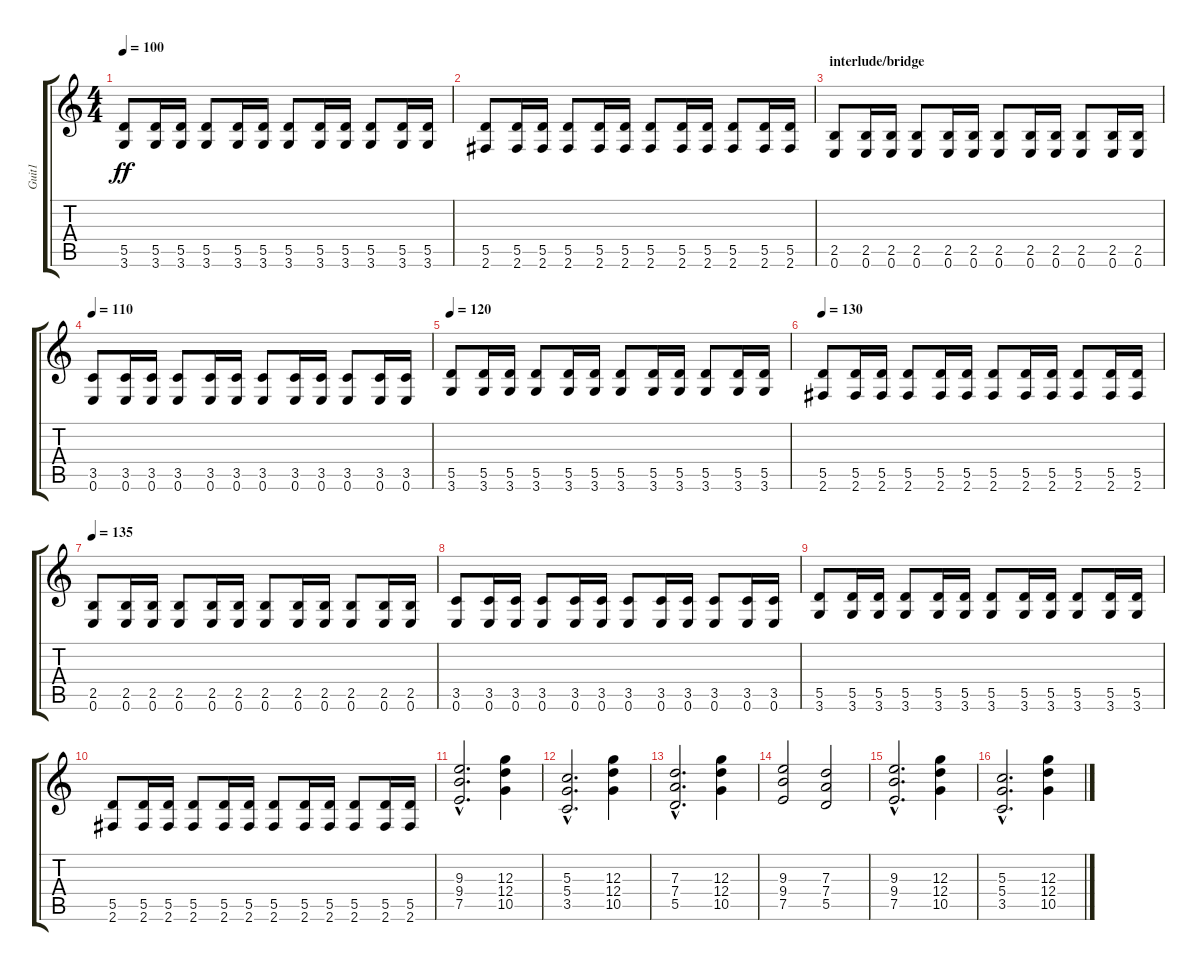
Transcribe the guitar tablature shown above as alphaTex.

\track ("Guit1" "Guit1") {instrument overdrivenguitar}
\staff {score tabs}
\tuning (E4 B3 G3 D3 A2 E2) {hide}
\ts (4 4)
\tempo 100
\clef g2
\ks c
(5.5 3.6).8{dy ff} (5.5 3.6).16 (5.5 3.6).16 (5.5 3.6).8 (5.5 3.6).16 (5.5 3.6).16 (5.5 3.6).8 (5.5 3.6).16 (5.5 3.6).16 (5.5 3.6).8 (5.5 3.6).16 (5.5 3.6).16 |
(5.5 2.6).8 (5.5 2.6).16 (5.5 2.6).16 (5.5 2.6).8 (5.5 2.6).16 (5.5 2.6).16 (5.5 2.6).8 (5.5 2.6).16 (5.5 2.6).16 (5.5 2.6).8 (5.5 2.6).16 (5.5 2.6).16 |
\section ("" "interlude/bridge")
(2.5 0.6).8 (2.5 0.6).16 (2.5 0.6).16 (2.5 0.6).8 (2.5 0.6).16 (2.5 0.6).16 (2.5 0.6).8 (2.5 0.6).16 (2.5 0.6).16 (2.5 0.6).8 (2.5 0.6).16 (2.5 0.6).16 |
\tempo 110
(3.5 0.6).8 (3.5 0.6).16 (3.5 0.6).16 (3.5 0.6).8 (3.5 0.6).16 (3.5 0.6).16 (3.5 0.6).8 (3.5 0.6).16 (3.5 0.6).16 (3.5 0.6).8 (3.5 0.6).16 (3.5 0.6).16 |
\tempo 120
(5.5 3.6).8 (5.5 3.6).16 (5.5 3.6).16 (5.5 3.6).8 (5.5 3.6).16 (5.5 3.6).16 (5.5 3.6).8 (5.5 3.6).16 (5.5 3.6).16 (5.5 3.6).8 (5.5 3.6).16 (5.5 3.6).16 |
\tempo 130
(5.5 2.6).8 (5.5 2.6).16 (5.5 2.6).16 (5.5 2.6).8 (5.5 2.6).16 (5.5 2.6).16 (5.5 2.6).8 (5.5 2.6).16 (5.5 2.6).16 (5.5 2.6).8 (5.5 2.6).16 (5.5 2.6).16 |
\tempo 135
(2.5 0.6).8 (2.5 0.6).16 (2.5 0.6).16 (2.5 0.6).8 (2.5 0.6).16 (2.5 0.6).16 (2.5 0.6).8 (2.5 0.6).16 (2.5 0.6).16 (2.5 0.6).8 (2.5 0.6).16 (2.5 0.6).16 |
(3.5 0.6).8 (3.5 0.6).16 (3.5 0.6).16 (3.5 0.6).8 (3.5 0.6).16 (3.5 0.6).16 (3.5 0.6).8 (3.5 0.6).16 (3.5 0.6).16 (3.5 0.6).8 (3.5 0.6).16 (3.5 0.6).16 |
(5.5 3.6).8 (5.5 3.6).16 (5.5 3.6).16 (5.5 3.6).8 (5.5 3.6).16 (5.5 3.6).16 (5.5 3.6).8 (5.5 3.6).16 (5.5 3.6).16 (5.5 3.6).8 (5.5 3.6).16 (5.5 3.6).16 |
(5.5 2.6).8 (5.5 2.6).16 (5.5 2.6).16 (5.5 2.6).8 (5.5 2.6).16 (5.5 2.6).16 (5.5 2.6).8 (5.5 2.6).16 (5.5 2.6).16 (5.5 2.6).8 (5.5 2.6).16 (5.5 2.6).16 |
(9.3{hac} 9.4{hac} 7.5{hac}).2{d} (12.3 12.4 10.5).4 |
(5.3{hac} 5.4{hac} 3.5{hac}).2{d} (12.3 12.4 10.5).4 |
(7.3{hac} 7.4{hac} 5.5{hac}).2{d} (12.3 12.4 10.5).4 |
(9.3 9.4 7.5).2 (7.3 7.4 5.5).2 |
(9.3{hac} 9.4{hac} 7.5{hac}).2{d} (12.3 12.4 10.5).4 |
(5.3{hac} 5.4{hac} 3.5{hac}).2{d} (12.3 12.4 10.5).4
